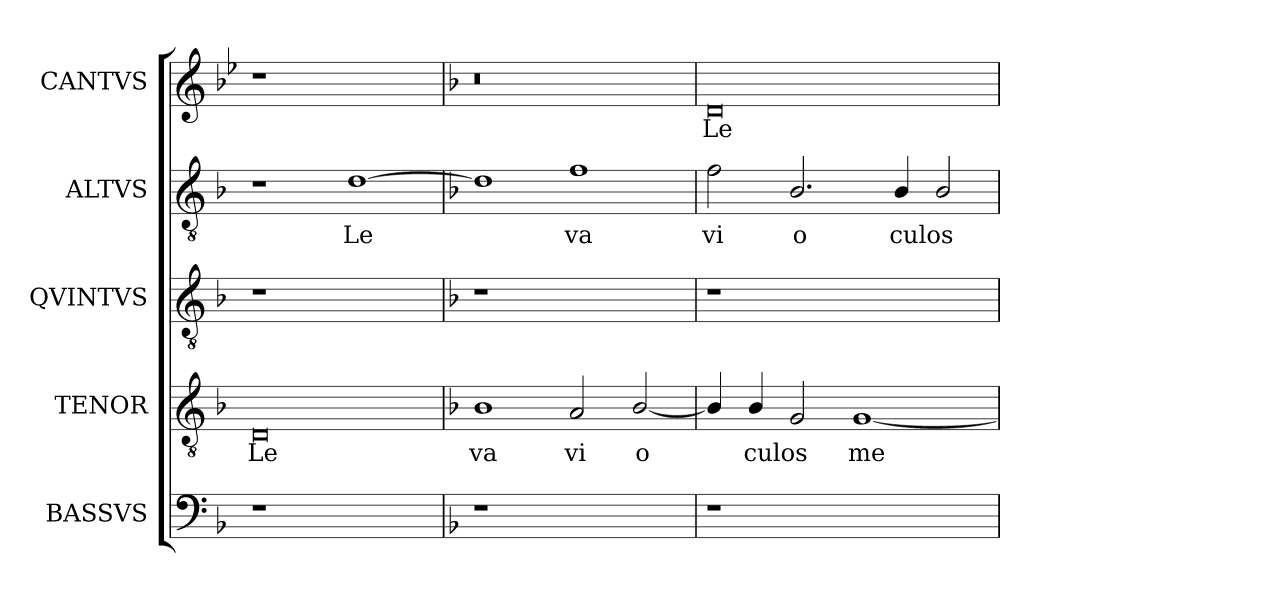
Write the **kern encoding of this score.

**kern	**kern	**text	**kern	**kern	**text	**kern	**text
*part5	*part4	*part4	*part3	*part2	*part2	*part1	*part1
*staff5	*staff4	*staff4	*staff3	*staff2	*staff2	*staff1	*staff1
*I"BASSVS	*I"TENOR	*	*I"QVINTVS	*I"ALTVS	*	*I"CANTVS	*
!!LO:PB:g=z
*stria5	*stria5	*	*stria5	*stria5	*	*stria5	*
*clefF4	*clefGv2	*	*clefGv2	*clefGv2	*	*clefG2	*
*ITrd-3c-5	*ITrd-3c-5	*	*ITrd-3c-5	*ITrd-3c-5	*	*	*
*k[b-e-]	*k[b-e-]	*	*k[b-e-]	*k[b-e-]	*	*k[b-e-]	*
*B-:	*B-:	*	*B-:	*B-:	*	*B-:	*
=1	=1	=1	=1	=1	=1	=1	=1
!	!	!LO:LY:b:cj	!	!	!	!	!
1r	0G	Le	1r	1r	.	1r	.
!	!	!	!	!	!LO:LY:b:cj	!	!
1ryy	.	.	1ryy	[>1g	Le	1ryy	.
=2	=2	=2	=2	=2	=2	=2	=2
*	*	*	*	*	*	*k[b-]	*
*	*	*	*	*	*	*F:	*
!	!	!LO:LY:b:cj	!	!	!LO:LY:b:cj	!	!
1r	1e-	va	1r	1g]	.	0r	.
!	!	!LO:LY:b:cj	!	!	!LO:LY:b:cj	!	!
1ryy	2d/	vi	1ryy	1b-	va	.	.
!	!	!LO:LY:b:cj	!	!	!	!	!
.	[<2e-/	o	.	.	.	.	.
=3	=3	=3	=3	=3	=3	=3	=3
!	!	!LO:LY:b:cj	!	!	!LO:LY:b:cj	!	!LO:LY:b:cj
1r	4e-/]	.	1r	2b-\	vi	0d	Le
!	!	!LO:LY:b:cj	!	!	!	!	!
.	4e-/	culos	.	.	.	.	.
!	!	!LO:LY:b:cj	!	!	!LO:LY:b:cj	!	!
.	2c/	.	.	2.e-/	o	.	.
!	!	!LO:LY:b:cj	!	!	!	!	!
1ryy	[<1c	me	1ryy	.	.	.	.
!	!	!	!	!	!LO:LY:b:cj	!	!
.	.	.	.	4e-/	culos	.	.
!	!	!	!	!	!LO:LY:b:cj	!	!
.	.	.	.	2e-/	.	.	.
=	=	=	=	=	=	=	=
*-	*-	*-	*-	*-	*-	*-	*-
